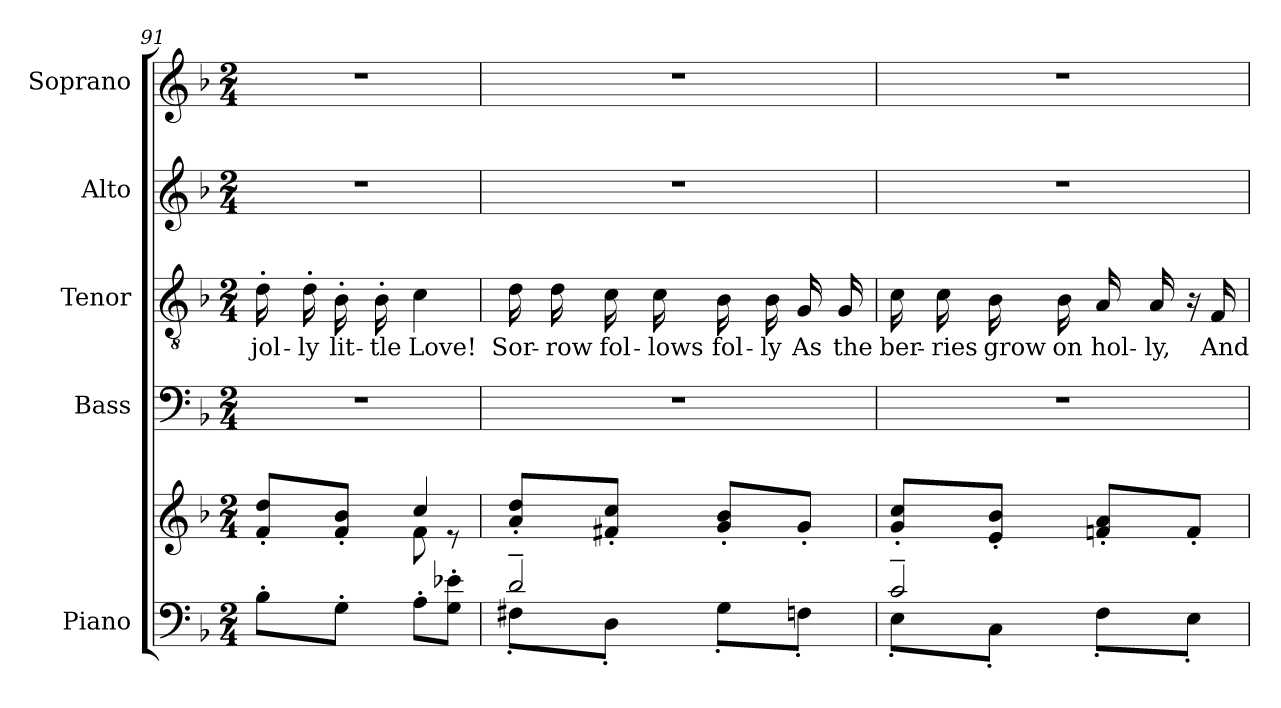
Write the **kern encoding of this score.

**kern	**kern	**kern	**kern	**text	**kern	**kern
*part5	*part5	*part4	*part3	*part3	*part2	*part1
*staff6	*staff5	*staff4	*staff3	*staff3	*staff2	*staff1
*I"Piano	*	*I"Bass	*I"Tenor	*	*I"Alto	*I"Soprano
*I'Pno.	*	*I'B.	*I'T.	*	*I'A.	*I'S.
!!LO:LB:g=z
*clefF4	*clefG2	*clefF4	*clefGv2	*	*clefG2	*clefG2
*	*	*	*ITrd7c12	*	*	*
*k[b-]	*k[b-]	*k[b-]	*k[b-]	*	*k[b-]	*k[b-]
*F:	*F:	*F:	*F:	*	*F:	*F:
*M2/4	*M2/4	*M2/4	*M2/4	*	*M2/4	*M2/4
=91	=91	=91	=91	=91	=91	=91
*	*^	*	*	*	*	*
!	!	!	!LO:N:vis=1	!	!	!	!
!	!	!	!	!	!LO:LY:b:color=#000000	!LO:N:vis=1	!LO:N:vis=1
8B-'i\L	8fi/' 8ddi'L	4ryy	2r	16D'i\	jol-	2r	2r
!	!	!	!	!	!LO:LY:b:color=#000000	!	!
.	.	.	.	16D'i\	-ly	.	.
!	!	!	!	!	!LO:LY:b:color=#000000	!	!
8G'i\J	8fi/' 8b-i'J	.	.	16BB-'i\	lit-	.	.
!	!	!	!	!	!LO:LY:b:color=#000000	!	!
.	.	.	.	16BB-'i\	-tle	.	.
!	!	!	!	!	!LO:LY:b:color=#000000	!	!
8A'i\L	4cci/	8fi\	.	4Ci\	Love!	.	.
8Gi\' 8e-Xi'J	.	8r	.	.	.	.	.
=92	=92	=92	=92	=92	=92	=92	=92
*^	*	*	*	*	*	*	*
!	!	!	!	!LO:N:vis=1	!	!	!	!
*	*	*v	*v	*	*	*	*	*
*	*	*^	*	*	*	*	*
!	!	!	!	!	!	!LO:LY:b:color=#000000	!LO:N:vis=1	!LO:N:vis=1
*	*	*v	*v	*	*	*	*	*
2d~i/	8F#X'i\L	8ai/' 8ddi'L	2r	16Di\	Sor-	2r	2r
!	!	!	!	!	!LO:LY:b:color=#000000	!	!
.	.	.	.	16Di\	-row	.	.
!	!	!	!	!	!LO:LY:b:color=#000000	!	!
.	8D'i\J	8f#Xi/' 8cci'J	.	16Ci\	fol-	.	.
!	!	!	!	!	!LO:LY:b:color=#000000	!	!
.	.	.	.	16Ci\	-lows	.	.
!	!	!	!	!	!LO:LY:b:color=#000000	!	!
.	8G'i\L	8gi/' 8b-i'L	.	16BB-i\	fol-	.	.
!	!	!	!	!	!LO:LY:b:color=#000000	!	!
.	.	.	.	16BB-i\	-ly	.	.
!	!	!	!	!	!LO:LY:b:color=#000000	!	!
.	8Fn'i\J	8g'i/J	.	16GGi/	As	.	.
!	!	!	!	!	!LO:LY:b:color=#000000	!	!
.	.	.	.	16GGi/	the	.	.
=93	=93	=93	=93	=93	=93	=93	=93
!	!	!	!LO:N:vis=1	!	!	!	!
!	!	!	!	!	!LO:LY:b:color=#000000	!LO:N:vis=1	!LO:N:vis=1
2c~i/	8E'i\L	8gi/' 8cci'L	2r	16Ci\	ber-	2r	2r
!	!	!	!	!	!LO:LY:b:color=#000000	!	!
.	.	.	.	16Ci\	-ries	.	.
!	!	!	!	!	!LO:LY:b:color=#000000	!	!
.	8C'i\J	8ei/' 8b-i'J	.	16BB-i\	grow	.	.
!	!	!	!	!	!LO:LY:b:color=#000000	!	!
.	.	.	.	16BB-i\	on	.	.
!	!	!	!	!	!LO:LY:b:color=#000000	!	!
.	8F'i\L	8fni/' 8ai'L	.	16AAi/	hol-	.	.
!	!	!	!	!	!LO:LY:b:color=#000000	!	!
.	.	.	.	16AAi/	-ly,	.	.
.	8E'i\J	8f'i/J	.	16r	.	.	.
!	!	!	!	!	!LO:LY:b:color=#000000	!	!
.	.	.	.	16FFi/	And	.	.
*v	*v	*	*	*	*	*	*
=	=	=	=	=	=	=
*-	*-	*-	*-	*-	*-	*-
